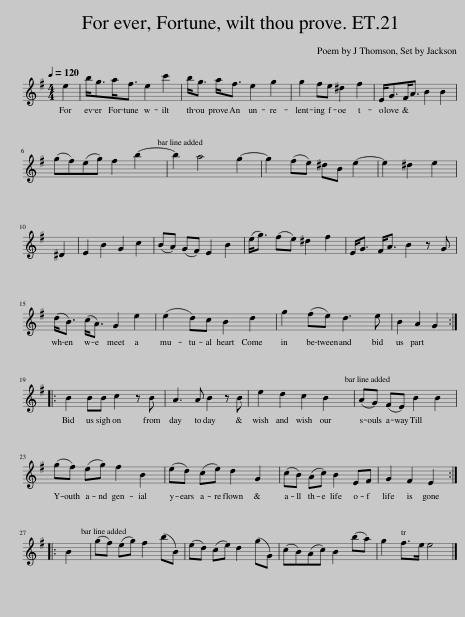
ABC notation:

X:1
L:1/8
Q:1/4=120
M:4/4
I:linebreak $
K:G
V:1 treble
V:1
 e2 | b<ga<f e2 c'2 | b<g a<f e2 g2 | g2 fe ^d2 f2 | E<GF<A B2 B2 |$ %5
 (gf)(eg) f2 b2- | b2 a4 g2- | g2 (fe) ^dB e2- | e2 ^d2 e2 |$ ^D2 | %10
 E2 B2 G2 c2 | (BA) (GF) E2 B2 | (e<g) (fe) ^d2 f2 | E<G F<A B2 z G |$ (d<B) (c<A) G2 e2 | %15
 (e2 d)c B2 d2 | g2 (fe) d3 e | B2 A2 G2 ::$ B2 BB c2 z B | A3 A B2 z B | %20
 e2 d2 c2 B2 | (AG) (FE) B2 B2 |$ (gf) (eg) f2 B2 | (ed) (ce) d2 G2 | (cB) (Ac) B2 EF | %25
 G2 F2 E2 ::$ B2 | (gf) (eg) f2 (bB) | (ed) (ce) d2 (gG) | (cB)(Ac) B2 (ba) | %30
 g2 f>e e4 |] %31
